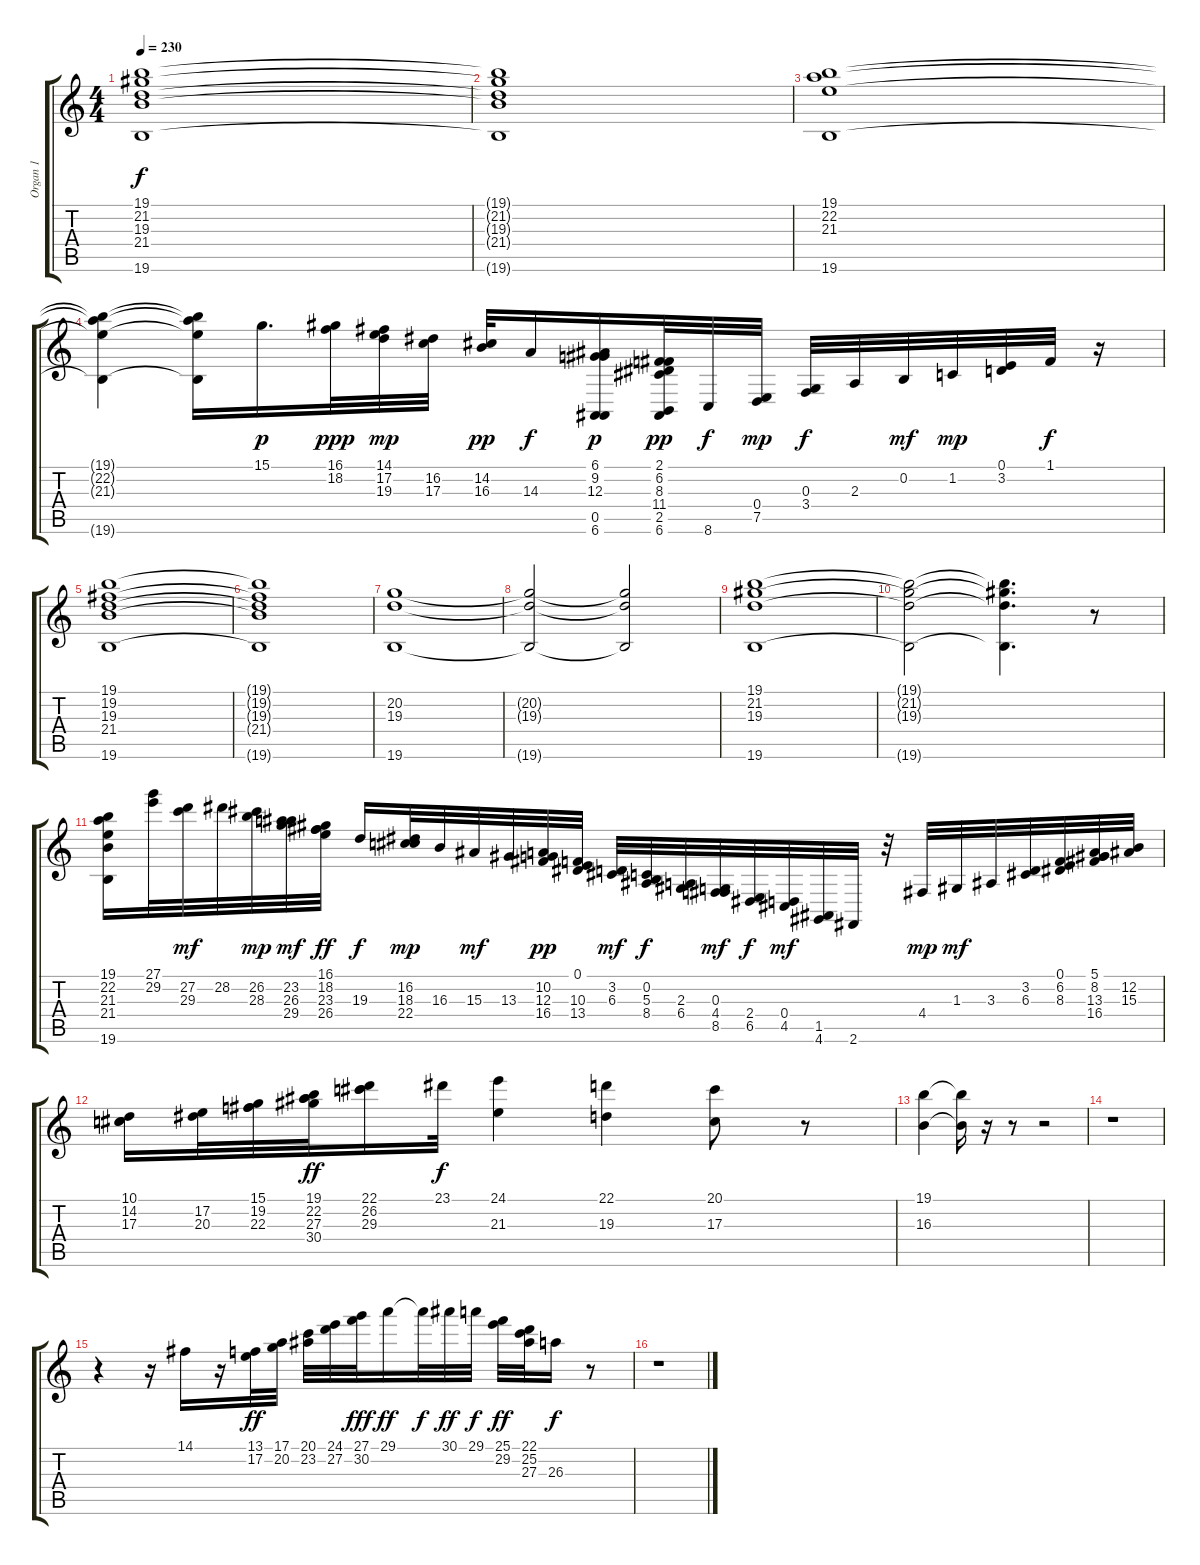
\track ("Organ 1" "Organ 1") {instrument rockorgan}
\staff {score tabs}
\tuning (E4 B3 G3 D3 A2 E2) {hide}
\ts (4 4)
\tempo 230
\clef g2
\ks c
(19.1 21.2 19.3 21.4 19.6).1{dy f} |
(19.1{t} 21.2{t} 19.3{t} 21.4{t} 19.6{t}).1 |
(19.1 22.2 21.3 19.6).1 |
(19.1{t} 22.2{t} 21.3{t} 19.6{t}).4 (19.1{t} 22.2{t} 21.3{t} 19.6{t}).16 15.1.16{d dy p} (16.1 18.2).32{dy ppp} (14.1 17.2 19.3).32{dy mp} (16.2 17.3).32 (14.2 16.3).32{dy pp} 14.3.16{dy f} (6.1 9.2 12.3 0.5 6.6).16{dy p} (2.1 6.2 8.3 11.4 2.5 6.6).32{dy pp} 8.6.32{dy f} (0.4 7.5).32{dy mp} (0.3 3.4).32{dy f} 2.3.32 0.2.32{dy mf} 1.2.32{dy mp} (0.1 3.2).32 1.1.32{dy f} r.16 |
(19.1 19.2 19.3 21.4 19.6).1 |
(19.1{t} 19.2{t} 19.3{t} 21.4{t} 19.6{t}).1 |
(20.2 19.3 19.6).1 |
(20.2{t} 19.3{t} 19.6{t}).2 (20.2{t} 19.3{t} 19.6{t}).2 |
(19.1 21.2 19.3 19.6).1 |
(19.1{t} 21.2{t} 19.3{t} 19.6{t}).2 (19.1{t} 21.2{t} 19.3{t} 19.6{t}).4{d} r.8 |
(19.1 22.2 21.3 21.4 19.6).16 (27.1 29.2).32 (27.2 29.3).32{dy mf} 28.2.32 (26.2 28.3).32{dy mp} (23.2 26.3 29.4).32{dy mf} (16.1 18.2 23.3 26.4).32{dy ff} 19.3.16{dy f} (16.2 18.3 22.4).32{dy mp} 16.3.32 15.3.32{dy mf} 13.3.32 (10.2 12.3 16.4).32{dy pp} (0.1 10.3 13.4).32 (3.2 6.3).32{dy mf} (0.2 5.3 8.4).32{dy f} (2.3 6.4).32 (0.3 4.4 8.5).32{dy mf} (2.4 6.5).32{dy f} (0.4 4.5).32{dy mf} (1.5 4.6).32 2.6.32 r.32 4.4.32{dy mp} 1.3.32{dy mf} 3.3.32 (3.2 6.3).32 (0.1 6.2 8.3).32 (5.1 8.2 13.3 16.4).32 (12.2 15.3).32 |
(10.1 14.2 17.3).16 (17.2 20.3).32 (15.1 19.2 22.3).32 (19.1 22.2 27.3 30.4).32{dy ff} (22.1 26.2 29.3).16 23.1.32{dy f} (24.1 21.3).4 (22.1 19.3).4 (20.1 17.3).8 r.8 |
(19.1 16.3).4 (19.1{t} 16.3{t}).16 r.16 r.8 r.2 |
r.1 |
r.4 r.16 14.1.16 r.16 (13.1 17.2).32{dy ff} (17.1 20.2).32 (20.1 23.2).32 (24.1 27.2).32 (27.1 30.2).32{dy fff} 29.1.16{dy ff} 29.1{t}.32{dy f} 30.1.32{dy ff} 29.1.32{dy f} (25.1 29.2).32{dy ff} (22.1 25.2 27.3).32 26.3.16{dy f} r.8 |
r.1
